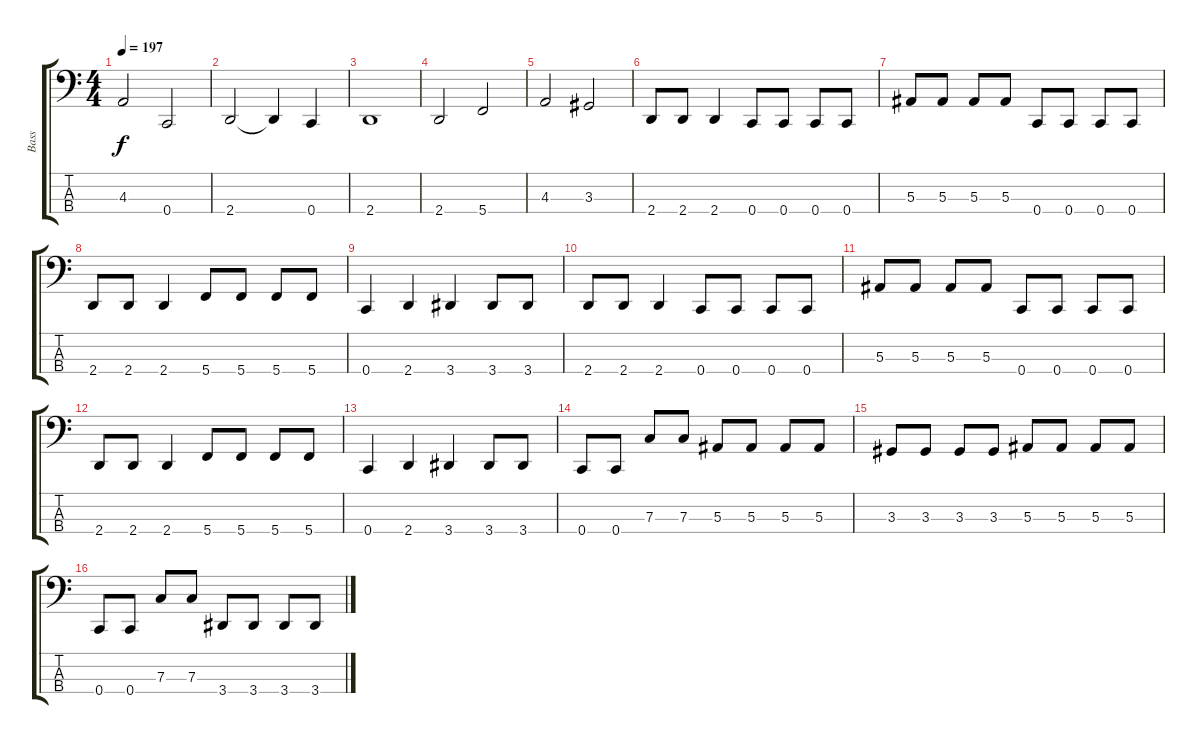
\track ("Bass" "Bass") {instrument electricbasspick}
\staff {score tabs}
\tuning (Eb2 Bb1 F1 C1) {hide}
\ts (4 4)
\tempo 197
\clef f4
\ks c
4.3.2{dy f} 0.4.2 |
2.4.2 2.4{t}.4 0.4.4 |
2.4.1 |
2.4.2 5.4.2 |
4.3.2 3.3.2 |
2.4.8 2.4.8 2.4.4 0.4.8 0.4.8 0.4.8 0.4.8 |
5.3.8 5.3.8 5.3.8 5.3.8 0.4.8 0.4.8 0.4.8 0.4.8 |
2.4.8 2.4.8 2.4.4 5.4.8 5.4.8 5.4.8 5.4.8 |
0.4.4 2.4.4 3.4.4 3.4.8 3.4.8 |
2.4.8 2.4.8 2.4.4 0.4.8 0.4.8 0.4.8 0.4.8 |
5.3.8 5.3.8 5.3.8 5.3.8 0.4.8 0.4.8 0.4.8 0.4.8 |
2.4.8 2.4.8 2.4.4 5.4.8 5.4.8 5.4.8 5.4.8 |
0.4.4 2.4.4 3.4.4 3.4.8 3.4.8 |
0.4.8 0.4.8 7.3.8 7.3.8 5.3.8 5.3.8 5.3.8 5.3.8 |
3.3.8 3.3.8 3.3.8 3.3.8 5.3.8 5.3.8 5.3.8 5.3.8 |
0.4.8 0.4.8 7.3.8 7.3.8 3.4.8 3.4.8 3.4.8 3.4.8
